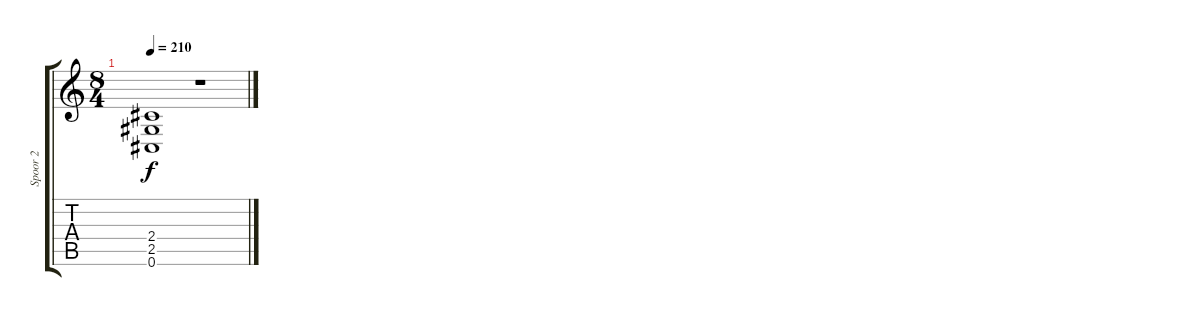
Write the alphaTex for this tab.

\track ("Spoor 2" "Spoor 2") {instrument distortionguitar}
\staff {score tabs}
\tuning (Db4 Ab3 E3 B2 Gb2 Db2) {hide}
\ts (8 4)
\tempo 210
\clef g2
\ks c
(2.4 2.5 0.6).1{dy f} r.1
